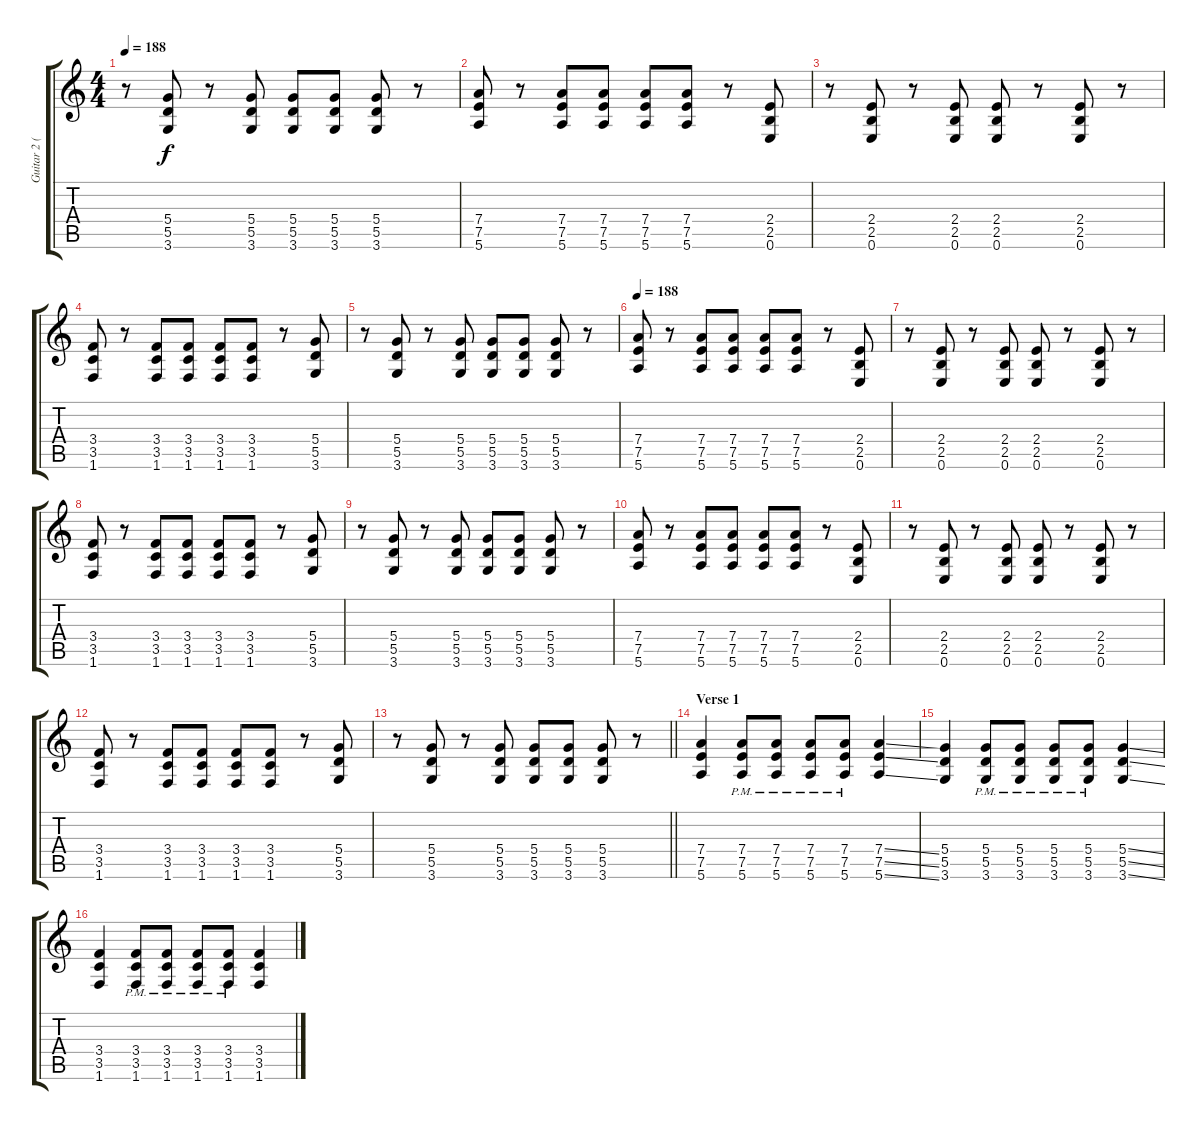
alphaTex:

\track ("Guitar 2 (Dori)" "Guitar 2 (") {mute instrument distortionguitar}
\staff {score tabs}
\tuning (E4 B3 G3 D3 A2 E2) {hide}
\ts (4 4)
\tempo 188
\clef g2
\ks c
r.8{dy f} (5.4 5.5 3.6).8 r.8 (5.4 5.5 3.6).8 (5.4 5.5 3.6).8 (5.4 5.5 3.6).8 (5.4 5.5 3.6).8 r.8 |
(7.4 7.5 5.6).8 r.8 (7.4 7.5 5.6).8 (7.4 7.5 5.6).8 (7.4 7.5 5.6).8 (7.4 7.5 5.6).8 r.8 (2.4 2.5 0.6).8 |
r.8 (2.4 2.5 0.6).8 r.8 (2.4 2.5 0.6).8 (2.4 2.5 0.6).8 r.8 (2.4 2.5 0.6).8 r.8 |
(3.4 3.5 1.6).8 r.8 (3.4 3.5 1.6).8 (3.4 3.5 1.6).8 (3.4 3.5 1.6).8 (3.4 3.5 1.6).8 r.8 (5.4 5.5 3.6).8 |
r.8 (5.4 5.5 3.6).8 r.8 (5.4 5.5 3.6).8 (5.4 5.5 3.6).8 (5.4 5.5 3.6).8 (5.4 5.5 3.6).8 r.8 |
\tempo 188
(7.4 7.5 5.6).8 r.8 (7.4 7.5 5.6).8 (7.4 7.5 5.6).8 (7.4 7.5 5.6).8 (7.4 7.5 5.6).8 r.8 (2.4 2.5 0.6).8 |
r.8 (2.4 2.5 0.6).8 r.8 (2.4 2.5 0.6).8 (2.4 2.5 0.6).8 r.8 (2.4 2.5 0.6).8 r.8 |
(3.4 3.5 1.6).8 r.8 (3.4 3.5 1.6).8 (3.4 3.5 1.6).8 (3.4 3.5 1.6).8 (3.4 3.5 1.6).8 r.8 (5.4 5.5 3.6).8 |
r.8 (5.4 5.5 3.6).8 r.8 (5.4 5.5 3.6).8 (5.4 5.5 3.6).8 (5.4 5.5 3.6).8 (5.4 5.5 3.6).8 r.8 |
(7.4 7.5 5.6).8 r.8 (7.4 7.5 5.6).8 (7.4 7.5 5.6).8 (7.4 7.5 5.6).8 (7.4 7.5 5.6).8 r.8 (2.4 2.5 0.6).8 |
r.8 (2.4 2.5 0.6).8 r.8 (2.4 2.5 0.6).8 (2.4 2.5 0.6).8 r.8 (2.4 2.5 0.6).8 r.8 |
(3.4 3.5 1.6).8 r.8 (3.4 3.5 1.6).8 (3.4 3.5 1.6).8 (3.4 3.5 1.6).8 (3.4 3.5 1.6).8 r.8 (5.4 5.5 3.6).8 |
\barLineRight lightlight
r.8 (5.4 5.5 3.6).8 r.8 (5.4 5.5 3.6).8 (5.4 5.5 3.6).8 (5.4 5.5 3.6).8 (5.4 5.5 3.6).8 r.8 |
\section ("" "Verse 1")
(7.4 7.5 5.6).4 (7.4{pm} 7.5{pm} 5.6{pm}).8 (7.4{pm} 7.5{pm} 5.6{pm}).8 (7.4{pm} 7.5{pm} 5.6{pm}).8 (7.4{pm} 7.5{pm} 5.6{pm}).8 (7.4{ss} 7.5{ss} 5.6{ss}).4 |
(5.4 5.5 3.6).4 (5.4{pm} 5.5{pm} 3.6{pm}).8 (5.4{pm} 5.5{pm} 3.6{pm}).8 (5.4{pm} 5.5{pm} 3.6{pm}).8 (5.4{pm} 5.5{pm} 3.6{pm}).8 (5.4{ss} 5.5{ss} 3.6{ss}).4 |
(3.4 3.5 1.6).4 (3.4{pm} 3.5{pm} 1.6{pm}).8 (3.4{pm} 3.5{pm} 1.6{pm}).8 (3.4{pm} 3.5{pm} 1.6{pm}).8 (3.4{pm} 3.5{pm} 1.6{pm}).8 (3.4{ss} 3.5{ss} 1.6{ss}).4
